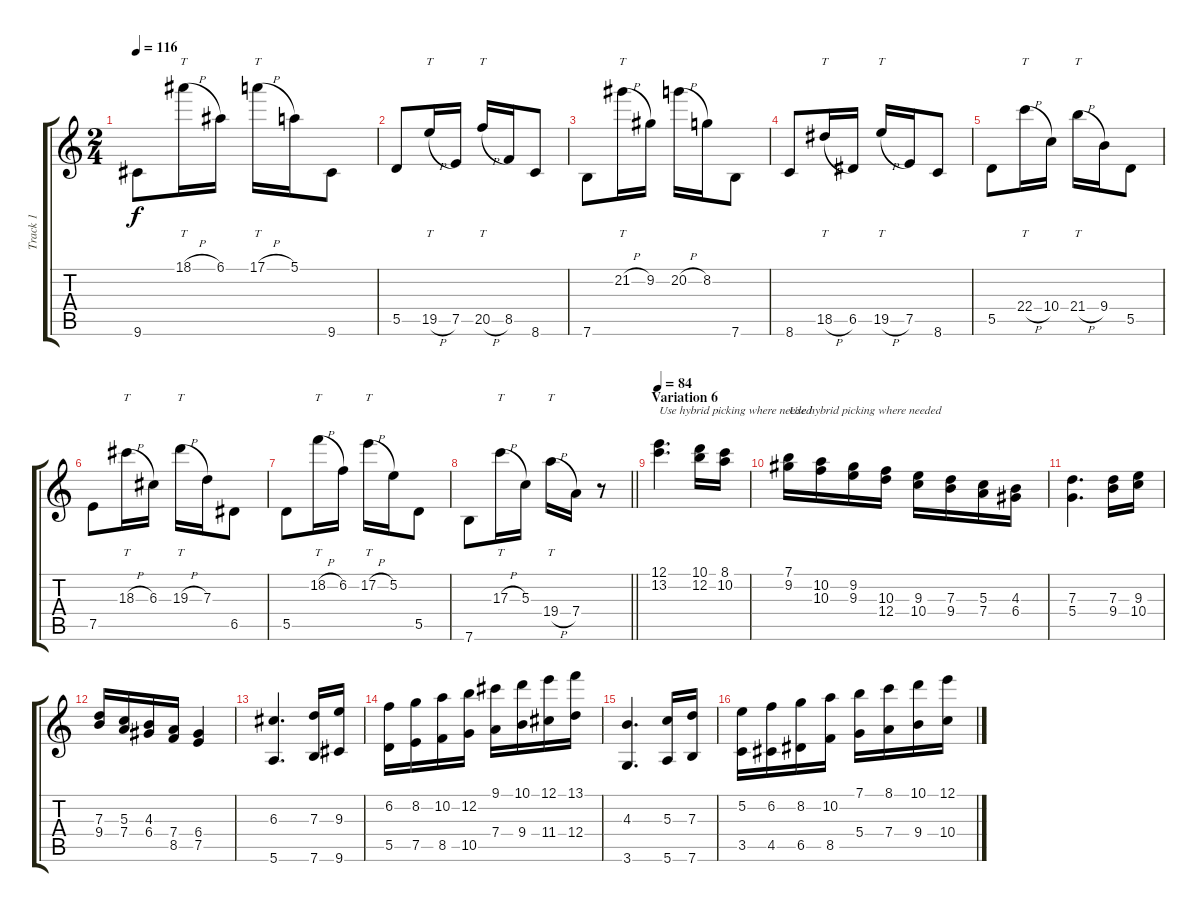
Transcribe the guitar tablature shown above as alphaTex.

\track ("Track 1" "Track 1") {instrument overdrivenguitar}
\staff {score tabs}
\tuning (E4 B3 G3 D3 A2 E2) {hide}
\ts (2 4)
\tempo 116
\clef g2
\ks c
9.6.8{dy f} 18.1{h}.16{tt} 6.1.16 17.1{h}.16{tt} 5.1.16 9.6.8 |
5.5.8 19.5{h}.16{tt} 7.5.16 20.5{h}.16{tt} 8.5.16 8.6.8 |
7.6.8 21.2{h}.16{tt} 9.2.16 20.2{h}.16 8.2.16 7.6.8 |
8.6.8 18.5{h}.16{tt} 6.5.16 19.5{h}.16{tt} 7.5.16 8.6.8 |
5.5.8 22.4{h}.16{tt} 10.4.16 21.4{h}.16{tt} 9.4.16 5.5.8 |
7.5.8 18.3{h}.16{tt} 6.3.16 19.3{h}.16{tt} 7.3.16 6.5.8 |
5.5.8 18.2{h}.16{tt} 6.2.16 17.2{h}.16{tt} 5.2.16 5.5.8 |
\barLineRight lightlight
7.6.8 17.3{h}.16{tt} 5.3.16 19.4{h}.16{tt} 7.4.16 r.8 |
\section ("" "Variation 6")
\tempo 84
(12.1 13.2).4{d txt "Use hybrid picking where needed" instrument electricguitarclean} (10.1 12.2).16 (8.1 10.2).16 |
(7.1 9.2).16{txt "Use hybrid picking where needed"} (10.2 10.3).16 (9.2 9.3).16 (10.3 12.4).16 (9.3 10.4).16 (7.3 9.4).16 (5.3 7.4).16 (4.3 6.4).16 |
(7.3 5.4).4{d} (7.3 9.4).16 (9.3 10.4).16 |
(7.3 9.4).16 (5.3 7.4).16 (4.3 6.4).16 (7.4 8.5).16 (6.4 7.5).4 |
(6.3 5.6).4{d} (7.3 7.6).16 (9.3 9.6).16 |
(6.2 5.5).16 (8.2 7.5).16 (10.2 8.5).16 (12.2 10.5).16 (9.1 7.4).16 (10.1 9.4).16 (12.1 11.4).16 (13.1 12.4).16 |
(4.3 3.6).4{d} (5.3 5.6).16 (7.3 7.6).16 |
(5.2 3.5).16 (6.2 4.5).16 (8.2 6.5).16 (10.2 8.5).16 (7.1 5.4).16 (8.1 7.4).16 (10.1 9.4).16 (12.1 10.4).16
